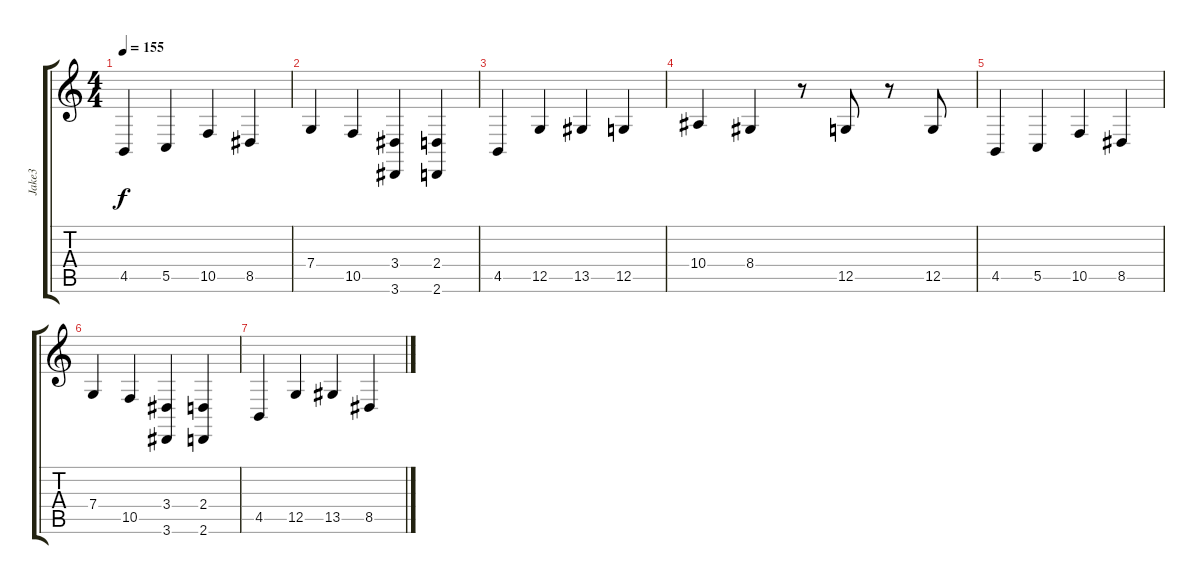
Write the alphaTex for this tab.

\track ("Jake3" "Jake3") {instrument lead2sawtooth}
\staff {score tabs}
\tuning (E4 C4 G3 C3 G2 C2) {hide}
\ts (4 4)
\tempo 155
\clef g2
\ks c
4.5.4{dy f} 5.5.4 10.5.4 8.5.4 |
7.4.4 10.5.4 (3.4 3.6).4 (2.4 2.6).4 |
4.5.4 12.5.4 13.5.4 12.5.4 |
10.4.4 8.4.4 r.8 12.5.8 r.8 12.5.8 |
4.5.4 5.5.4 10.5.4 8.5.4 |
7.4.4 10.5.4 (3.4 3.6).4 (2.4 2.6).4 |
4.5.4 12.5.4 13.5.4 8.5.4
